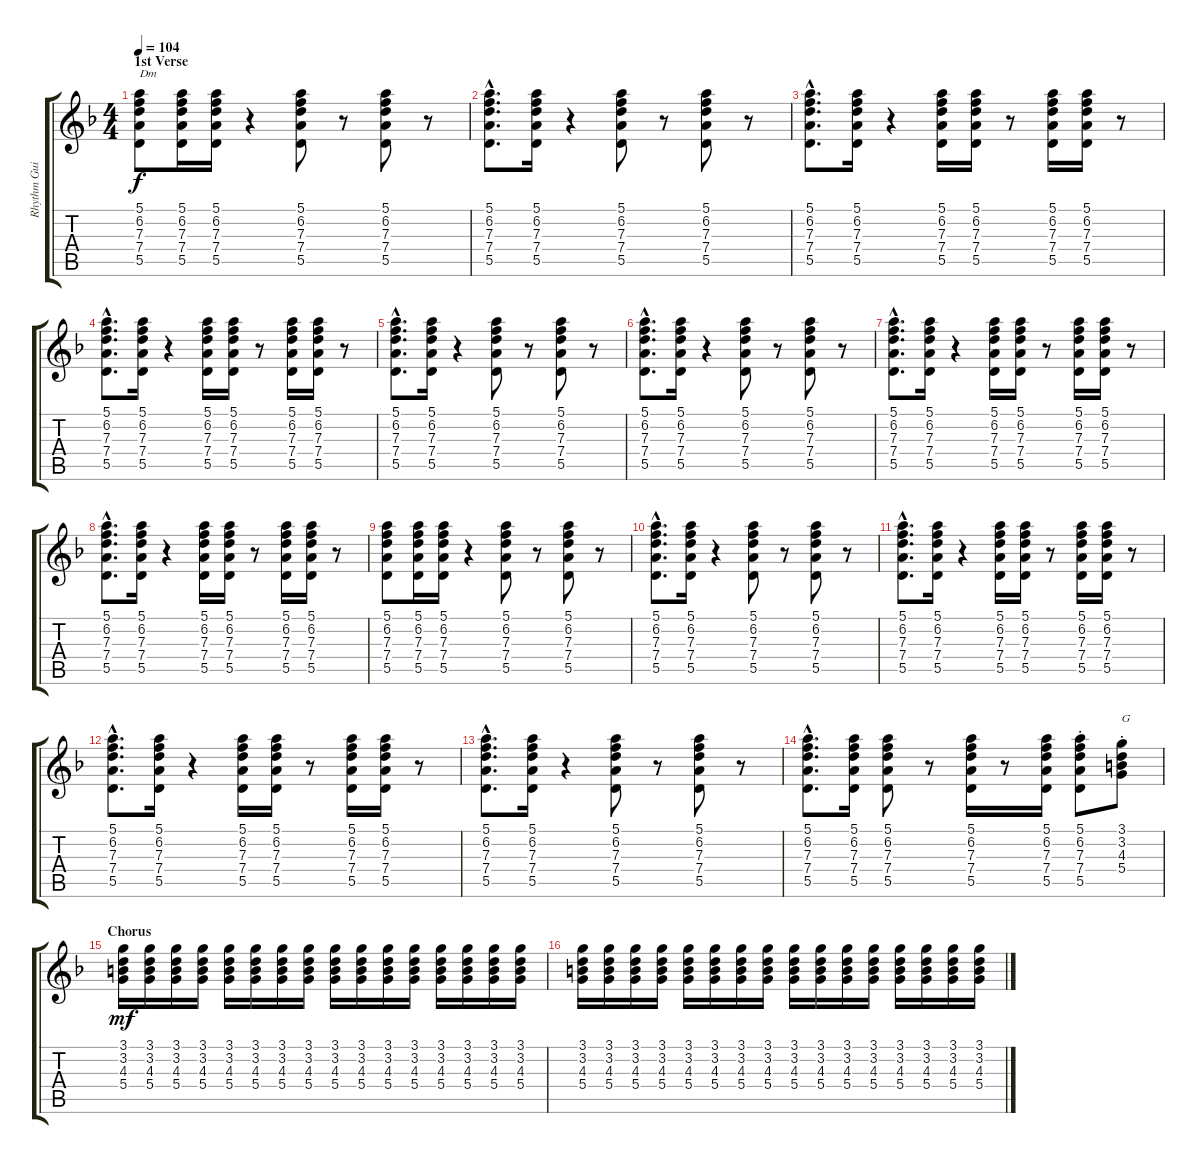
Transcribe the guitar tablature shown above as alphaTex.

\track ("Rhythm Guitar 1 ( David Gilmour )" "Rhythm Gui") {instrument electricguitarjazz}
\staff {score tabs}
\tuning (E4 B3 G3 D3 A2 E2) {hide}
\ts (4 4)
\section ("" "1st Verse")
\tempo 104
\clef g2
\ks dminor
(5.1 6.2 7.3 7.4 5.5).8{txt "Dm" dy f instrument electricguitarjazz} (5.1 6.2 7.3 7.4 5.5).16 (5.1 6.2 7.3 7.4 5.5).16 r.4 (5.1 6.2 7.3 7.4 5.5).8 r.8 (5.1 6.2 7.3 7.4 5.5).8 r.8 |
(5.1{hac} 6.2{hac} 7.3{hac} 7.4{hac} 5.5{hac}).8{d} (5.1 6.2 7.3 7.4 5.5).16 r.4 (5.1 6.2 7.3 7.4 5.5).8 r.8 (5.1 6.2 7.3 7.4 5.5).8 r.8 |
(5.1{hac} 6.2{hac} 7.3{hac} 7.4{hac} 5.5{hac}).8{d} (5.1 6.2 7.3 7.4 5.5).16 r.4 (5.1 6.2 7.3 7.4 5.5).16 (5.1 6.2 7.3 7.4 5.5).16 r.8 (5.1 6.2 7.3 7.4 5.5).16 (5.1 6.2 7.3 7.4 5.5).16 r.8 |
(5.1{hac} 6.2{hac} 7.3{hac} 7.4{hac} 5.5{hac}).8{d} (5.1 6.2 7.3 7.4 5.5).16 r.4 (5.1 6.2 7.3 7.4 5.5).16 (5.1 6.2 7.3 7.4 5.5).16 r.8 (5.1 6.2 7.3 7.4 5.5).16 (5.1 6.2 7.3 7.4 5.5).16 r.8 |
(5.1{hac} 6.2{hac} 7.3{hac} 7.4{hac} 5.5{hac}).8{d} (5.1 6.2 7.3 7.4 5.5).16 r.4 (5.1 6.2 7.3 7.4 5.5).8 r.8 (5.1 6.2 7.3 7.4 5.5).8 r.8 |
(5.1{hac} 6.2{hac} 7.3{hac} 7.4{hac} 5.5{hac}).8{d} (5.1 6.2 7.3 7.4 5.5).16 r.4 (5.1 6.2 7.3 7.4 5.5).8 r.8 (5.1 6.2 7.3 7.4 5.5).8 r.8 |
(5.1{hac} 6.2{hac} 7.3{hac} 7.4{hac} 5.5{hac}).8{d} (5.1 6.2 7.3 7.4 5.5).16 r.4 (5.1 6.2 7.3 7.4 5.5).16 (5.1 6.2 7.3 7.4 5.5).16 r.8 (5.1 6.2 7.3 7.4 5.5).16 (5.1 6.2 7.3 7.4 5.5).16 r.8 |
(5.1{hac} 6.2{hac} 7.3{hac} 7.4{hac} 5.5{hac}).8{d} (5.1 6.2 7.3 7.4 5.5).16 r.4 (5.1 6.2 7.3 7.4 5.5).16 (5.1 6.2 7.3 7.4 5.5).16 r.8 (5.1 6.2 7.3 7.4 5.5).16 (5.1 6.2 7.3 7.4 5.5).16 r.8 |
(5.1 6.2 7.3 7.4 5.5).8 (5.1 6.2 7.3 7.4 5.5).16 (5.1 6.2 7.3 7.4 5.5).16 r.4 (5.1 6.2 7.3 7.4 5.5).8 r.8 (5.1 6.2 7.3 7.4 5.5).8 r.8 |
(5.1{hac} 6.2{hac} 7.3{hac} 7.4{hac} 5.5{hac}).8{d} (5.1 6.2 7.3 7.4 5.5).16 r.4 (5.1 6.2 7.3 7.4 5.5).8 r.8 (5.1 6.2 7.3 7.4 5.5).8 r.8 |
(5.1{hac} 6.2{hac} 7.3{hac} 7.4{hac} 5.5{hac}).8{d} (5.1 6.2 7.3 7.4 5.5).16 r.4 (5.1 6.2 7.3 7.4 5.5).16 (5.1 6.2 7.3 7.4 5.5).16 r.8 (5.1 6.2 7.3 7.4 5.5).16 (5.1 6.2 7.3 7.4 5.5).16 r.8 |
(5.1{hac} 6.2{hac} 7.3{hac} 7.4{hac} 5.5{hac}).8{d} (5.1 6.2 7.3 7.4 5.5).16 r.4 (5.1 6.2 7.3 7.4 5.5).16 (5.1 6.2 7.3 7.4 5.5).16 r.8 (5.1 6.2 7.3 7.4 5.5).16 (5.1 6.2 7.3 7.4 5.5).16 r.8 |
(5.1{hac} 6.2{hac} 7.3{hac} 7.4{hac} 5.5{hac}).8{d} (5.1 6.2 7.3 7.4 5.5).16 r.4 (5.1 6.2 7.3 7.4 5.5).8 r.8 (5.1 6.2 7.3 7.4 5.5).8 r.8 |
(5.1{hac} 6.2{hac} 7.3{hac} 7.4{hac} 5.5{hac}).8{d} (5.1 6.2 7.3 7.4 5.5).16 (5.1 6.2 7.3 7.4 5.5).8 r.8 (5.1 6.2 7.3 7.4 5.5).16 r.8 (5.1 6.2 7.3 7.4 5.5).16 (5.1{st} 6.2{st} 7.3{st} 7.4{st} 5.5{st}).8 (3.1{st} 3.2{st} 4.3{st} 5.4{st}).8{txt "G"} |
\section ("" "Chorus")
(3.1 3.2 4.3 5.4).16{dy mf} (3.1 3.2 4.3 5.4).16 (3.1 3.2 4.3 5.4).16 (3.1 3.2 4.3 5.4).16 (3.1 3.2 4.3 5.4).16 (3.1 3.2 4.3 5.4).16 (3.1 3.2 4.3 5.4).16 (3.1 3.2 4.3 5.4).16 (3.1 3.2 4.3 5.4).16 (3.1 3.2 4.3 5.4).16 (3.1 3.2 4.3 5.4).16 (3.1 3.2 4.3 5.4).16 (3.1 3.2 4.3 5.4).16 (3.1 3.2 4.3 5.4).16 (3.1 3.2 4.3 5.4).16 (3.1 3.2 4.3 5.4).16 |
(3.1 3.2 4.3 5.4).16 (3.1 3.2 4.3 5.4).16 (3.1 3.2 4.3 5.4).16 (3.1 3.2 4.3 5.4).16 (3.1 3.2 4.3 5.4).16 (3.1 3.2 4.3 5.4).16 (3.1 3.2 4.3 5.4).16 (3.1 3.2 4.3 5.4).16 (3.1 3.2 4.3 5.4).16 (3.1 3.2 4.3 5.4).16 (3.1 3.2 4.3 5.4).16 (3.1 3.2 4.3 5.4).16 (3.1 3.2 4.3 5.4).16 (3.1 3.2 4.3 5.4).16 (3.1 3.2 4.3 5.4).16 (3.1 3.2 4.3 5.4).16
